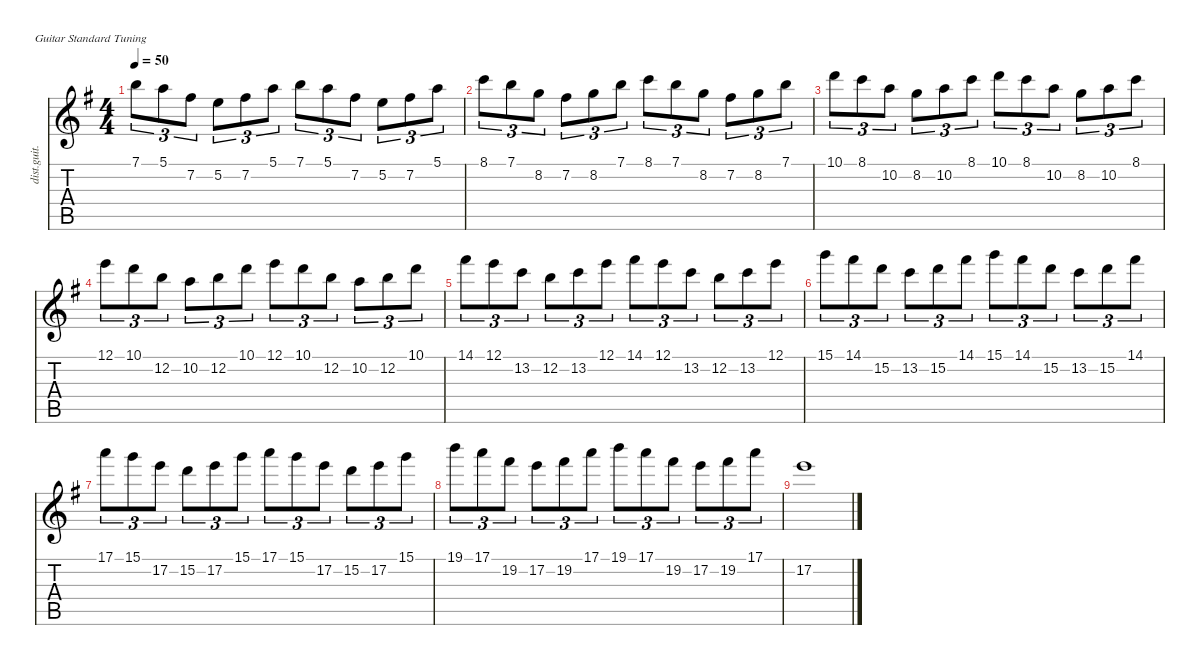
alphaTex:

\defaultSystemsLayout 4
\hideDynamics
\bracketExtendMode nobrackets
\track ("Distortion Guitar" "dist.guit.") {instrument distortionguitar}
\staff {score tabs}
\tuning (E4 B3 G3 D3 A2 E2)
\ts (4 4)
\tempo 50
\clef g2
\ks g
7.1{acc forcenatural}.8{tu (3 2) dy mf instrument distortionguitar beam Down} 5.1{acc forcenatural}.8{tu (3 2) beam Down} 7.2{acc #}.8{tu (3 2) beam Down} 5.2{acc forcenatural}.8{tu (3 2) beam Down} 7.2{acc #}.8{tu (3 2) beam Down} 5.1{acc forcenatural}.8{tu (3 2) beam Down} 7.1{acc forcenatural}.8{tu (3 2) beam Down} 5.1{acc forcenatural}.8{tu (3 2) beam Down} 7.2{acc #}.8{tu (3 2) beam Down} 5.2{acc forcenatural}.8{tu (3 2) beam Down} 7.2{acc #}.8{tu (3 2) beam Down} 5.1{acc forcenatural}.8{tu (3 2) beam Down} |
8.1{acc forcenatural}.8{tu (3 2) beam Down} 7.1{acc forcenatural}.8{tu (3 2) beam Down} 8.2{acc forcenatural}.8{tu (3 2) beam Down} 7.2{acc #}.8{tu (3 2) beam Down} 8.2{acc forcenatural}.8{tu (3 2) beam Down} 7.1{acc forcenatural}.8{tu (3 2) beam Down} 8.1{acc forcenatural}.8{tu (3 2) beam Down} 7.1{acc forcenatural}.8{tu (3 2) beam Down} 8.2{acc forcenatural}.8{tu (3 2) beam Down} 7.2{acc #}.8{tu (3 2) beam Down} 8.2{acc forcenatural}.8{tu (3 2) beam Down} 7.1{acc forcenatural}.8{tu (3 2) beam Down} |
10.1{acc forcenatural}.8{tu (3 2) beam Down} 8.1{acc forcenatural}.8{tu (3 2) beam Down} 10.2{acc forcenatural}.8{tu (3 2) beam Down} 8.2{acc forcenatural}.8{tu (3 2) beam Down} 10.2{acc forcenatural}.8{tu (3 2) beam Down} 8.1{acc forcenatural}.8{tu (3 2) beam Down} 10.1{acc forcenatural}.8{tu (3 2) beam Down} 8.1{acc forcenatural}.8{tu (3 2) beam Down} 10.2{acc forcenatural}.8{tu (3 2) beam Down} 8.2{acc forcenatural}.8{tu (3 2) beam Down} 10.2{acc forcenatural}.8{tu (3 2) beam Down} 8.1{acc forcenatural}.8{tu (3 2) beam Down} |
12.1{acc forcenatural}.8{tu (3 2) beam Down} 10.1{acc forcenatural}.8{tu (3 2) beam Down} 12.2{acc forcenatural}.8{tu (3 2) beam Down} 10.2{acc forcenatural}.8{tu (3 2) beam Down} 12.2{acc forcenatural}.8{tu (3 2) beam Down} 10.1{acc forcenatural}.8{tu (3 2) beam Down} 12.1{acc forcenatural}.8{tu (3 2) beam Down} 10.1{acc forcenatural}.8{tu (3 2) beam Down} 12.2{acc forcenatural}.8{tu (3 2) beam Down} 10.2{acc forcenatural}.8{tu (3 2) beam Down} 12.2{acc forcenatural}.8{tu (3 2) beam Down} 10.1{acc forcenatural}.8{tu (3 2) beam Down} |
14.1{acc #}.8{tu (3 2) beam Down} 12.1{acc forcenatural}.8{tu (3 2) beam Down} 13.2{acc forcenatural}.8{tu (3 2) beam Down} 12.2{acc forcenatural}.8{tu (3 2) beam Down} 13.2{acc forcenatural}.8{tu (3 2) beam Down} 12.1{acc forcenatural}.8{tu (3 2) beam Down} 14.1{acc #}.8{tu (3 2) beam Down} 12.1{acc forcenatural}.8{tu (3 2) beam Down} 13.2{acc forcenatural}.8{tu (3 2) beam Down} 12.2{acc forcenatural}.8{tu (3 2) beam Down} 13.2{acc forcenatural}.8{tu (3 2) beam Down} 12.1{acc forcenatural}.8{tu (3 2) beam Down} |
15.1{acc forcenatural}.8{tu (3 2) beam Down} 14.1{acc #}.8{tu (3 2) beam Down} 15.2{acc forcenatural}.8{tu (3 2) beam Down} 13.2{acc forcenatural}.8{tu (3 2) beam Down} 15.2{acc forcenatural}.8{tu (3 2) beam Down} 14.1{acc #}.8{tu (3 2) beam Down} 15.1{acc forcenatural}.8{tu (3 2) beam Down} 14.1{acc #}.8{tu (3 2) beam Down} 15.2{acc forcenatural}.8{tu (3 2) beam Down} 13.2{acc forcenatural}.8{tu (3 2) beam Down} 15.2{acc forcenatural}.8{tu (3 2) beam Down} 14.1{acc #}.8{tu (3 2) beam Down} |
17.1{acc forcenatural}.8{tu (3 2) beam Down} 15.1{acc forcenatural}.8{tu (3 2) beam Down} 17.2{acc forcenatural}.8{tu (3 2) beam Down} 15.2{acc forcenatural}.8{tu (3 2) beam Down} 17.2{acc forcenatural}.8{tu (3 2) beam Down} 15.1{acc forcenatural}.8{tu (3 2) beam Down} 17.1{acc forcenatural}.8{tu (3 2) beam Down} 15.1{acc forcenatural}.8{tu (3 2) beam Down} 17.2{acc forcenatural}.8{tu (3 2) beam Down} 15.2{acc forcenatural}.8{tu (3 2) beam Down} 17.2{acc forcenatural}.8{tu (3 2) beam Down} 15.1{acc forcenatural}.8{tu (3 2) beam Down} |
19.1{acc forcenatural}.8{tu (3 2) beam Down} 17.1{acc forcenatural}.8{tu (3 2) beam Down} 19.2{acc #}.8{tu (3 2) beam Down} 17.2{acc forcenatural}.8{tu (3 2) beam Down} 19.2{acc #}.8{tu (3 2) beam Down} 17.1{acc forcenatural}.8{tu (3 2) beam Down} 19.1{acc forcenatural}.8{tu (3 2) beam Down} 17.1{acc forcenatural}.8{tu (3 2) beam Down} 19.2{acc #}.8{tu (3 2) beam Down} 17.2{acc forcenatural}.8{tu (3 2) beam Down} 19.2{acc #}.8{tu (3 2) beam Down} 17.1{acc forcenatural}.8{tu (3 2) beam Down} |
17.2{acc forcenatural}.1{beam Down}
